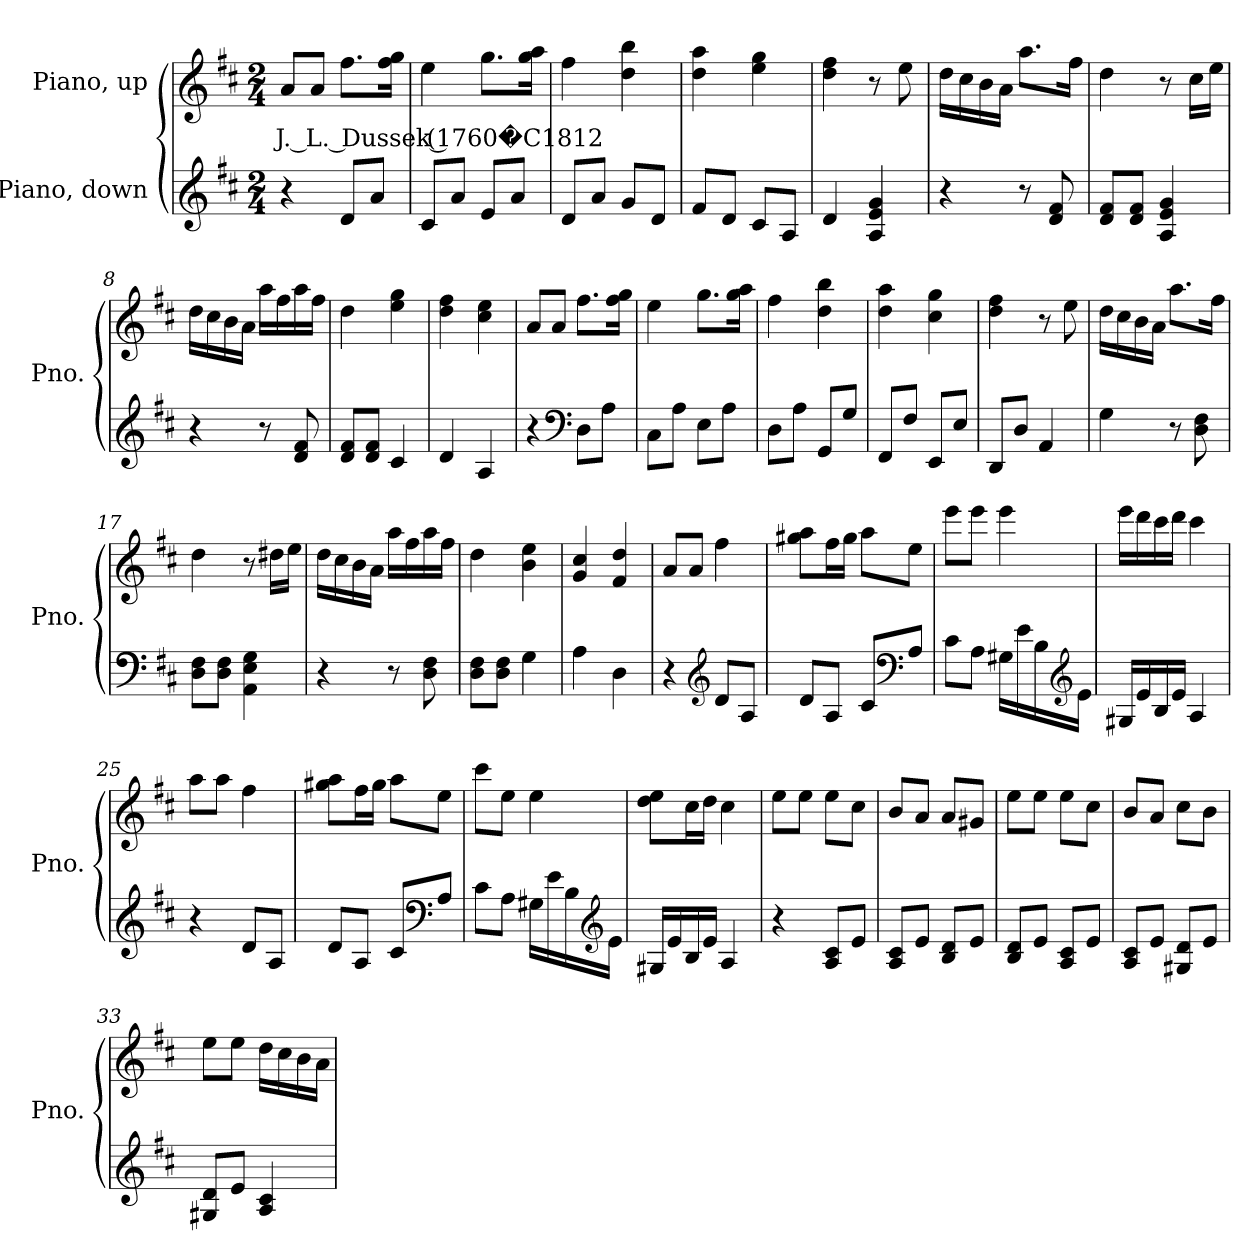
**kern	**kern	**text
*part2	*part1	*part1
*staff2	*staff1	*staff1
*I"Piano, down	*I"Piano, up	*
*I'Pno.	*I'Pno.	*
*clefG2	*clefG2	*
*k[f#c#]	*k[f#c#]	*
*M2/4	*M2/4	*
*MM105	*MM105	*
=1	=1	=1
!	!	!LO:LY:b
4r	8a/L	J. L. Dussek (1760�C1812
.	8a/J	.
8d/L	8.ff#\L	.
8a/J	.	.
.	16ff#\ 16gg\Jk	.
=2	=2	=2
8c#/L	4ee\	.
8a/J	.	.
8e/L	8.gg\L	.
8a/J	.	.
.	16gg\ 16aa\Jk	.
=3	=3	=3
8d/L	4ff#\	.
8a/J	.	.
8g/L	4dd\ 4bb\	.
8d/J	.	.
=4	=4	=4
8f#/L	4dd\ 4aa\	.
8d/J	.	.
8c#/L	4ee\ 4gg\	.
8A/J	.	.
!!LO:LB:g=z
=5	=5	=5
4d/	4dd\ 4ff#\	.
4A/ 4e/ 4g/	8r	.
.	8ee\	.
=6	=6	=6
4r	16dd\LL	.
.	16cc#\	.
.	16b\	.
.	16a\JJ	.
8r	8.aa\L	.
8d/ 8f#/	.	.
.	16ff#\Jk	.
=7	=7	=7
8d/ 8f#/L	4dd\	.
8d/ 8f#/J	.	.
4A/ 4e/ 4g/	8r	.
.	16cc#\LL	.
.	16ee\JJ	.
=8	=8	=8
4r	16dd\LL	.
.	16cc#\	.
.	16b\	.
.	16a\JJ	.
8r	16aa\LL	.
.	16ff#\	.
8d/ 8f#/	16aa\	.
.	16ff#\JJ	.
=9	=9	=9
8d/ 8f#/L	4dd\	.
8d/ 8f#/J	.	.
4c#/	4ee\ 4gg\	.
=10	=10	=10
4d/	4dd\ 4ff#\	.
4A/	4cc#\ 4ee\	.
=11	=11	=11
4r	8a/L	.
.	8a/J	.
*clefF4	*	*
8D\L	8.ff#\L	.
8A\J	.	.
.	16ff#\ 16gg\Jk	.
!!LO:LB:g=z
=12	=12	=12
8C#\L	4ee\	.
8A\J	.	.
8E\L	8.gg\L	.
8A\J	.	.
.	16gg\ 16aa\Jk	.
=13	=13	=13
8D\L	4ff#\	.
8A\J	.	.
8GG/L	4dd\ 4bb\	.
8G/J	.	.
=14	=14	=14
8FF#/L	4dd\ 4aa\	.
8F#/J	.	.
8EE/L	4cc#\ 4gg\	.
8E/J	.	.
=15	=15	=15
8DD/L	4dd\ 4ff#\	.
8D/J	.	.
4AA/	8r	.
.	8ee\	.
=16	=16	=16
4G\	16dd\LL	.
.	16cc#\	.
.	16b\	.
.	16a\JJ	.
8r	8.aa\L	.
8D\ 8F#\	.	.
.	16ff#\Jk	.
=17	=17	=17
8D\ 8F#\L	4dd\	.
8D\ 8F#\J	.	.
4AA\ 4E\ 4G\	8r	.
.	16dd#X\LL	.
.	16ee\JJ	.
=18	=18	=18
4r	16dd\LL	.
.	16cc#\	.
.	16b\	.
.	16a\JJ	.
8r	16aa\LL	.
.	16ff#\	.
8D\ 8F#\	16aa\	.
.	16ff#\JJ	.
!!LO:LB:g=z
=19	=19	=19
8D\ 8F#\L	4dd\	.
8D\ 8F#\J	.	.
4G\	4b\ 4ee\	.
=20	=20	=20
4A\	4g/ 4cc#/	.
4D\	4f#/ 4dd/	.
=21	=21	=21
4r	8a/L	.
.	8a/J	.
*clefG2	*	*
8d/L	4ff#\	.
8A/J	.	.
=22	=22	=22
8d/L	8gg#X\ 8aa\L	.
8A/J	16ff#\L	.
.	16gg#\JJ	.
8c#/L	8aa\L	.
*clefF4	*	*
8A/J	8ee\J	.
=23	=23	=23
8c#\L	8eee\L	.
8A\J	8eee\J	.
16G#X\LL	4eee\	.
16e\	.	.
16B\	.	.
*clefG2	*	*
16e\JJ	.	.
=24	=24	=24
16G#X/LL	16eee\LL	.
16e/	16ddd\	.
16B/	16ccc#\	.
16e/JJ	16ddd\JJ	.
4A/	4ccc#\	.
!!LO:LB:g=z
=25	=25	=25
4r	8aa\L	.
.	8aa\J	.
8d/L	4ff#\	.
8A/J	.	.
=26	=26	=26
8d/L	8gg#X\ 8aa\L	.
8A/J	16ff#\L	.
.	16gg#\JJ	.
8c#/L	8aa\L	.
*clefF4	*	*
8A/J	8ee\J	.
=27	=27	=27
8c#\L	8ccc#\L	.
8A\J	8ee\J	.
16G#X\LL	4ee\	.
16e\	.	.
16B\	.	.
*clefG2	*	*
16e\JJ	.	.
=28	=28	=28
16G#X/LL	8dd\ 8ee\L	.
16e/	.	.
16B/	16cc#\L	.
16e/JJ	16dd\JJ	.
4A/	4cc#\	.
=29	=29	=29
4r	8ee\L	.
.	8ee\J	.
8A/ 8c#/L	8ee\L	.
8e/J	8cc#\J	.
=30	=30	=30
8A/ 8c#/L	8b/L	.
8e/J	8a/J	.
8B/ 8d/L	8a/L	.
8e/J	8g#X/J	.
!!LO:LB:g=z
=31	=31	=31
8B/ 8d/L	8ee\L	.
8e/J	8ee\J	.
8A/ 8c#/L	8ee\L	.
8e/J	8cc#\J	.
=32	=32	=32
8A/ 8c#/L	8b/L	.
8e/J	8a/J	.
8G#X/ 8d/L	8cc#\L	.
8e/J	8b\J	.
=33	=33	=33
8G#X/ 8d/L	8ee\L	.
8e/J	8ee\J	.
4A/ 4c#/	16dd\LL	.
.	16cc#\	.
.	16b\	.
.	16a\JJ	.
=	=	=
*-	*-	*-
